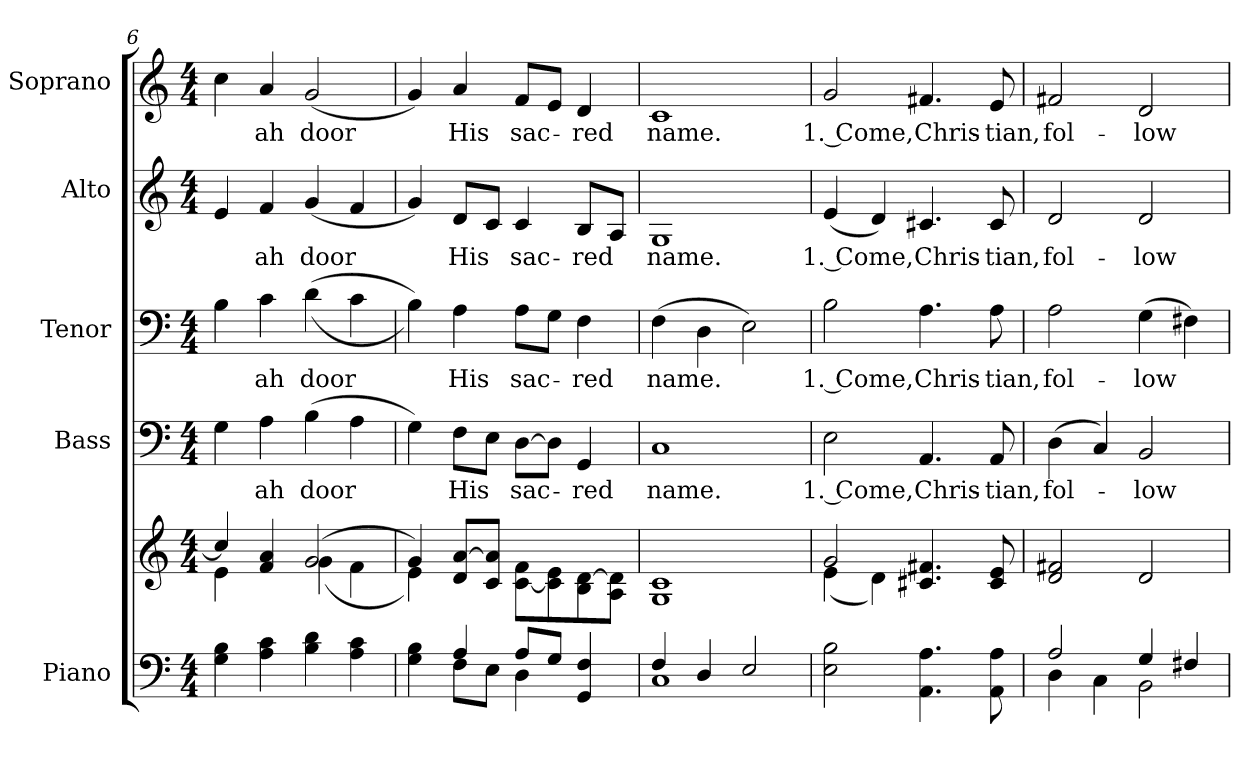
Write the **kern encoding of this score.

**kern	**kern	**kern	**text	**kern	**text	**kern	**text	**kern	**text
*part5	*part5	*part4	*part4	*part3	*part3	*part2	*part2	*part1	*part1
*staff6	*staff5	*staff4	*staff4	*staff3	*staff3	*staff2	*staff2	*staff1	*staff1
*I"Piano	*	*I"Bass	*	*I"Tenor	*	*I"Alto	*	*I"Soprano	*
*I'Pno.	*	*I'B.	*	*I'T.	*	*I'A.	*	*I'S.	*
*clefF4	*clefG2	*clefF4	*	*clefF4	*	*clefG2	*	*clefG2	*
*k[]	*k[]	*k[]	*	*k[]	*	*k[]	*	*k[]	*
*C:	*C:	*C:	*	*C:	*	*C:	*	*C:	*
*M4/4	*M4/4	*M4/4	*	*M4/4	*	*M4/4	*	*M4/4	*
=6	=6	=6	=6	=6	=6	=6	=6	=6	=6
*	*^	*	*	*	*	*	*	*	*
4Gi\ 4Bi	4cci/]	4ei\	4Gi\	.	4Bi\	.	4ei/	.	4cci\	.
!	!	!	!	!LO:LY:b:color=#000000	!	!	!	!	!	!
!	!	!	!	!	!	!LO:LY:b:color=#000000	!	!	!	!
!	!	!	!	!	!	!	!	!LO:LY:b:color=#000000	!	!
!	!	!	!	!	!	!	!	!	!	!LO:LY:b:color=#000000
4Ai\ 4ci	4fi/ 4ai	4ryy	4Ai\	ah	4ci\	ah	4fi/	ah	4ai/	ah
!	!	!	!	!LO:LY:b:color=#000000	!	!	!	!	!	!
!	!	!	!	!	!	!LO:LY:b:color=#000000	!	!	!	!
!	!	!	!	!	!	!	!	!LO:LY:b:color=#000000	!	!
!	!	!	!	!	!	!	!	!	!	!LO:LY:b:color=#000000
4Bi\ 4di	(2gi/	(4gi\	(4Bi\	door	((4di\	door	(4gi/	door	(2gi/	door
4Ai\ 4ci	.	4fi\	4Ai\	.	4ci\	.	4fi/	.	.	.
!!LO:PB:g=z
=7	=7	=7	=7	=7	=7	=7	=7	=7	=7	=7
*^	*	*	*	*	*	*	*	*	*	*
4Gi\ 4Bi	4ryy	4gi/)	4ei\)	4Gi\)	.	4Bi\))	.	4gi/)	.	4gi/)	.
!	!	!	!	!	!LO:LY:b:color=#000000	!	!	!	!	!	!
!	!	!	!	!	!	!	!LO:LY:b:color=#000000	!	!	!	!
!	!	!	!	!	!	!	!	!	!LO:LY:b:color=#000000	!	!
!	!	!	!	!	!	!	!	!	!	!	!LO:LY:b:color=#000000
4Ai/	8Fi\L	8di/ [>8aiL	4ryy	8Fi\L	His	4Ai\	His	8di/L	His	4ai/	His
.	8Ei\J	8ci/ 8ai]J	.	8Ei\J	.	.	.	8ci/J	.	.	.
!	!	!	!	!	!LO:LY:b:color=#000000	!	!	!	!	!	!
!	!	!	!	!	!	!	!LO:LY:b:color=#000000	!	!	!	!
!	!	!	!	!	!	!	!	!	!LO:LY:b:color=#000000	!	!
!	!	!	!	!	!	!	!	!	!	!	!LO:LY:b:color=#000000
8Ai/L	4Di\	[<8ci\ 8fiL	2ryy	[>8Di\L	sac-	8Ai\L	sac-	4ci/	sac-	8fi/L	sac-
8Gi/J	.	8ci\] 8ei	.	8Di\J]	.	8Gi\J	.	.	.	8ei/J	.
!	!	!	!	!	!LO:LY:b:color=#000000	!	!	!	!	!	!
!	!	!	!	!	!	!	!LO:LY:b:color=#000000	!	!	!	!
!	!	!	!	!	!	!	!	!	!LO:LY:b:color=#000000	!	!
!	!	!	!	!	!	!	!	!	!	!	!LO:LY:b:color=#000000
4GGi/ 4Fi	4ryy	8Bi\ [>8di	.	4GGi/	-red	4Fi\	-red	8Bi/L	-red	4di/	-red
.	.	8Ai\ 8di]J	.	.	.	.	.	8Ai/J	.	.	.
*	*	*v	*v	*	*	*	*	*	*	*	*
=8	=8	=8	=8	=8	=8	=8	=8	=8	=8	=8
!	!	!	!	!LO:LY:b:color=#000000	!	!	!	!	!	!
!	!	!	!	!	!	!LO:LY:b:color=#000000	!	!	!	!
!	!	!	!	!	!	!	!	!LO:LY:b:color=#000000	!	!
!	!	!	!	!	!	!	!	!	!	!LO:LY:b:color=#000000
4Fi/	1Ci	1Gi 1ci	1Ci	name.	(4Fi\	name.	1Gi	name.	1ci	name.
4Di/	.	.	.	.	4Di\	.	.	.	.	.
2Ei/	.	.	.	.	2Ei\)	.	.	.	.	.
*v	*v	*	*	*	*	*	*	*	*	*
=9	=9	=9	=9	=9	=9	=9	=9	=9	=9
*	*^	*	*	*	*	*	*	*	*
!	!	!	!	!LO:LY:b:color=#000000	!	!	!	!	!	!
!	!	!	!	!	!	!LO:LY:b:color=#000000	!	!	!	!
!	!	!	!	!	!	!	!	!LO:LY:b:color=#000000	!	!
!	!	!	!	!	!	!	!	!	!	!LO:LY:b:color=#000000
2Ei\ 2Bi	2gi/	(4ei\	2Ei\	1. Come,	2Bi\	1. Come,	(4ei/	1. Come,	2gi/	1. Come,
.	.	4di\)	.	.	.	.	4di/)	.	.	.
!	!	!	!	!LO:LY:b:color=#000000	!	!	!	!	!	!
!	!	!	!	!	!	!LO:LY:b:color=#000000	!	!	!	!
!	!	!	!	!	!	!	!	!LO:LY:b:color=#000000	!	!
!	!	!	!	!	!	!	!	!	!	!LO:LY:b:color=#000000
4.AAi\ 4.Ai	4.c#Xi/ 4.f#Xi	2ryy	4.AAi/	Chris-	4.Ai\	Chris-	4.c#Xi/	Chris-	4.f#Xi/	Chris-
!	!	!	!	!LO:LY:b:color=#000000	!	!	!	!	!	!
!	!	!	!	!	!	!LO:LY:b:color=#000000	!	!	!	!
!	!	!	!	!	!	!	!	!LO:LY:b:color=#000000	!	!
!	!	!	!	!	!	!	!	!	!	!LO:LY:b:color=#000000
8AAi\ 8Ai	8c#i/ 8ei	.	8AAi/	-tian,	8Ai\	-tian,	8c#i/	-tian,	8ei/	-tian,
*	*v	*v	*	*	*	*	*	*	*	*
!!LO:PB:g=z
=10	=10	=10	=10	=10	=10	=10	=10	=10	=10
*^	*	*	*	*	*	*	*	*	*
!	!	!	!	!LO:LY:b:color=#000000	!	!	!	!	!	!
!	!	!	!	!	!	!LO:LY:b:color=#000000	!	!	!	!
!	!	!	!	!	!	!	!	!LO:LY:b:color=#000000	!	!
!	!	!	!	!	!	!	!	!	!	!LO:LY:b:color=#000000
2Ai/	4Di\	2di/ 2f#Xi	(4Di\	fol-	2Ai\	fol-	2di/	fol-	2f#Xi/	fol-
.	4Ci\	.	4Ci/)	.	.	.	.	.	.	.
!	!	!	!	!LO:LY:b:color=#000000	!	!	!	!	!	!
!	!	!	!	!	!	!LO:LY:b:color=#000000	!	!	!	!
!	!	!	!	!	!	!	!	!LO:LY:b:color=#000000	!	!
!	!	!	!	!	!	!	!	!	!	!LO:LY:b:color=#000000
4Gi/	2BBi\	2di/	2BBi/	-low	(4Gi\	-low	2di/	-low	2di/	-low
4F#Xi/	.	.	.	.	4F#Xi\)	.	.	.	.	.
*v	*v	*	*	*	*	*	*	*	*	*
=	=	=	=	=	=	=	=	=	=
*-	*-	*-	*-	*-	*-	*-	*-	*-	*-
